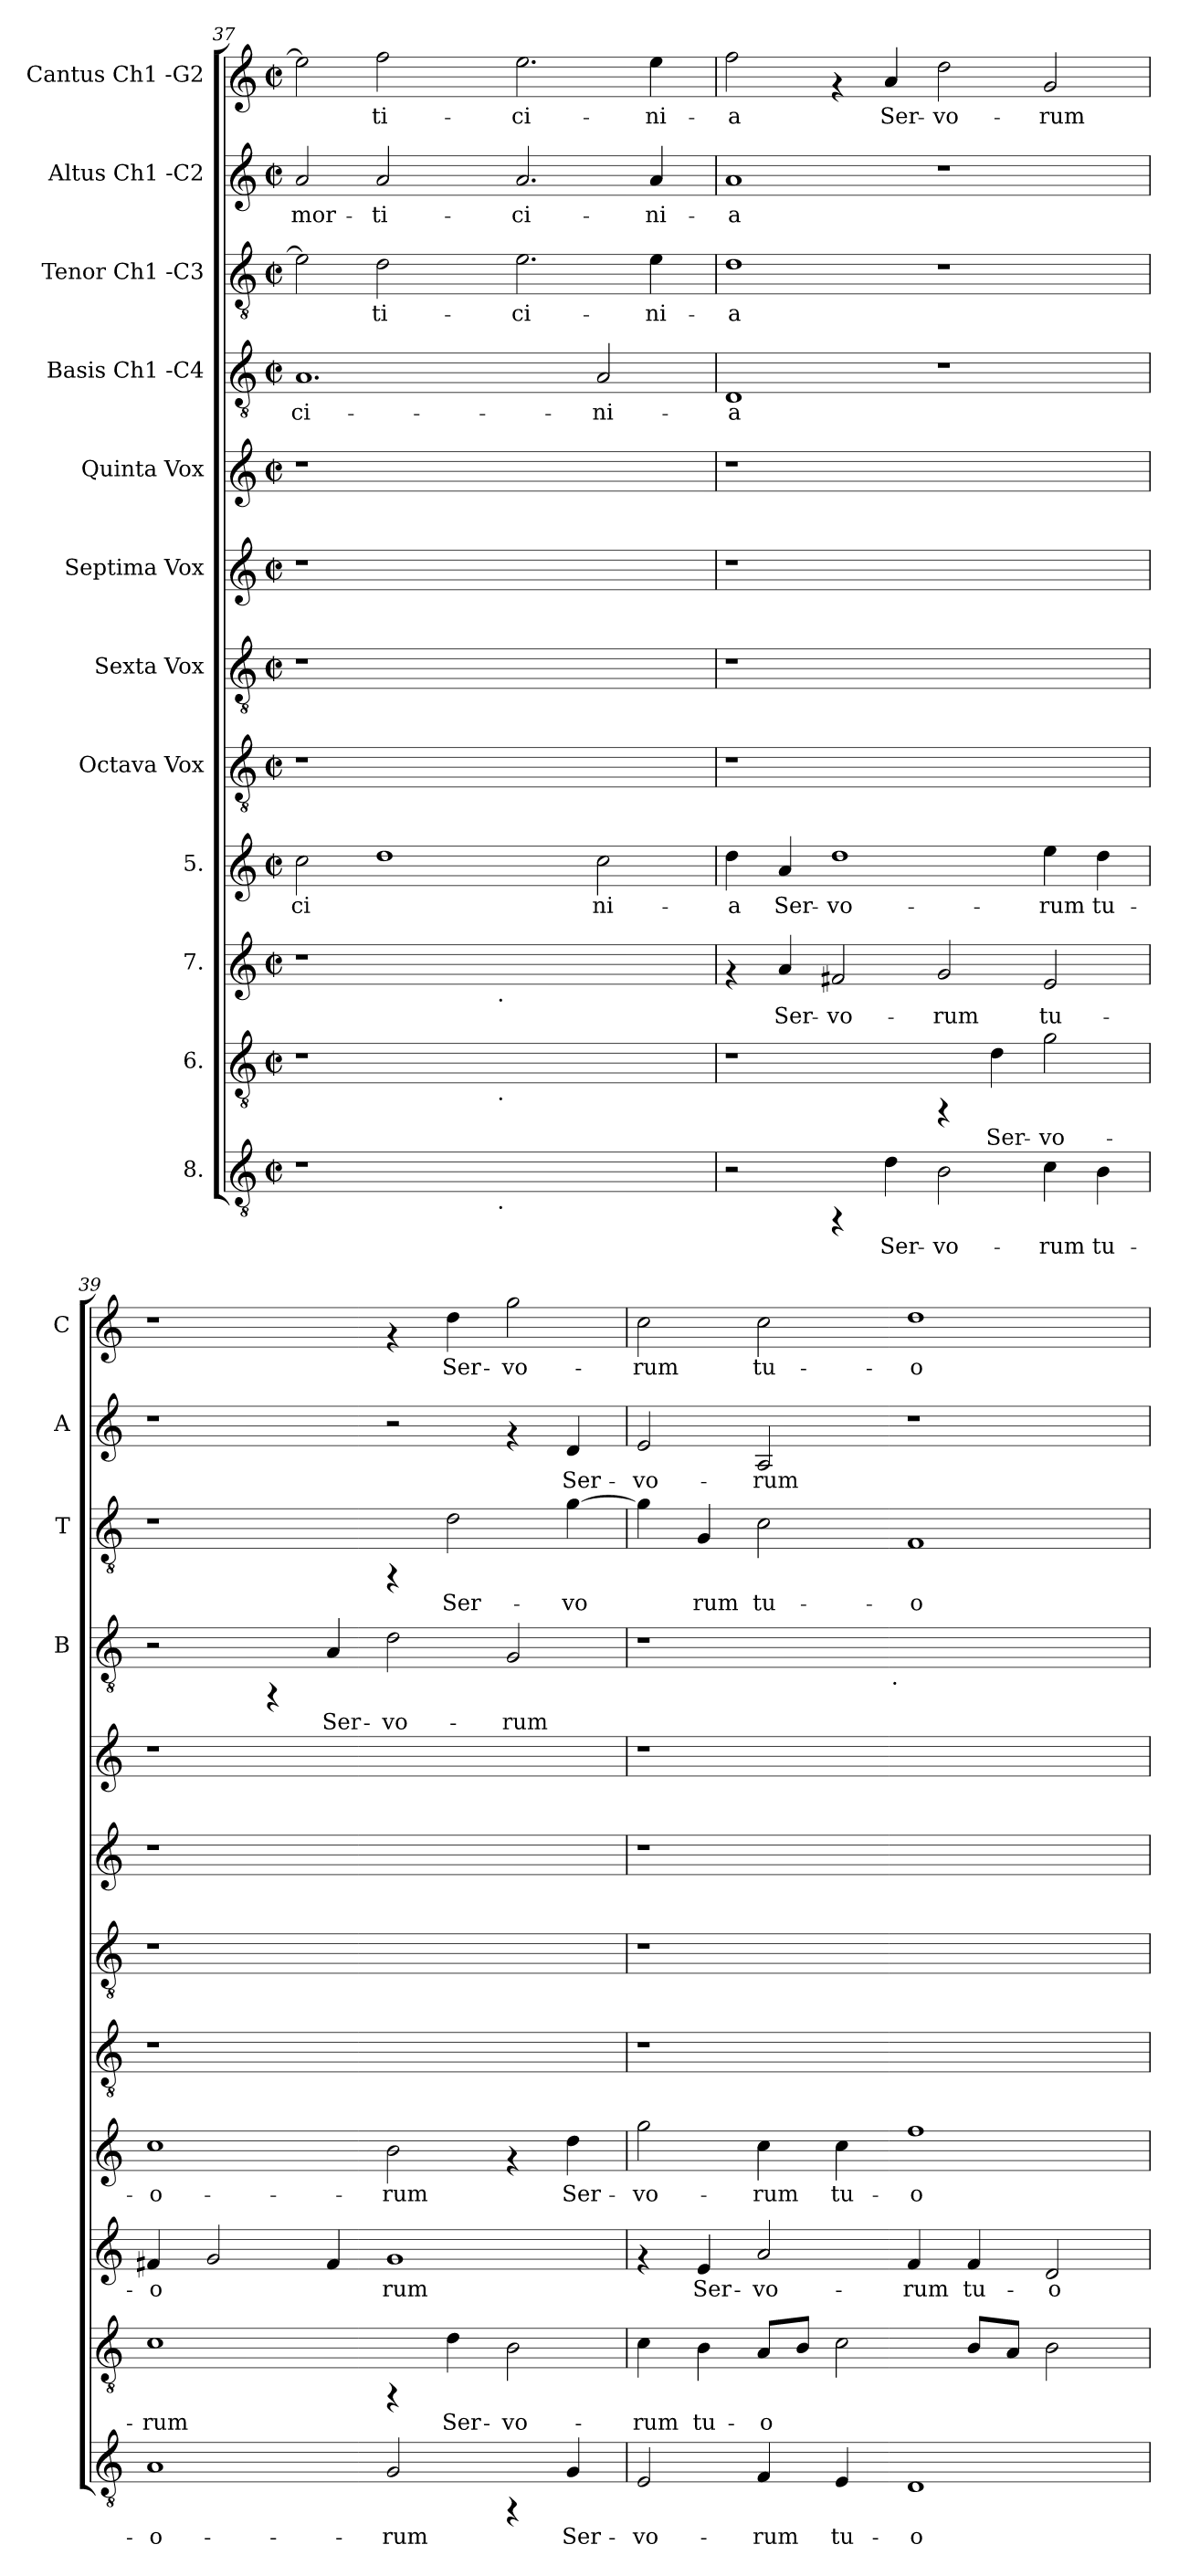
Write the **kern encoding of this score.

**kern	**text	**kern	**text	**kern	**text	**kern	**text	**kern	**kern	**kern	**kern	**kern	**text	**kern	**text	**kern	**text	**kern	**text
*part12	*part12	*part11	*part11	*part10	*part10	*part9	*part9	*part8	*part7	*part6	*part5	*part4	*part4	*part3	*part3	*part2	*part2	*part1	*part1
*staff12	*staff12	*staff11	*staff11	*staff10	*staff10	*staff9	*staff9	*staff8	*staff7	*staff6	*staff5	*staff4	*staff4	*staff3	*staff3	*staff2	*staff2	*staff1	*staff1
*I"8.	*	*I"6.	*	*I"7.	*	*I"5.	*	*I"Octava  Vox	*I"Sexta  Vox	*I"Septima  Vox	*I"Quinta  Vox	*I"Basis  Ch1 -C4	*	*I"Tenor  Ch1 -C3	*	*I"Altus  Ch1 -C2	*	*I"Cantus  Ch1 -G2	*
*	*	*	*	*	*	*	*	*	*	*	*	*I'B	*	*I'T	*	*I'A	*	*I'C	*
*clefGv2	*	*clefGv2	*	*clefG2	*	*clefG2	*	*clefGv2	*clefGv2	*clefG2	*clefG2	*clefGv2	*	*clefGv2	*	*clefG2	*	*clefG2	*
*k[]	*	*k[]	*	*k[]	*	*k[]	*	*k[]	*k[]	*k[]	*k[]	*k[]	*	*k[]	*	*k[]	*	*k[]	*
*C:	*	*C:	*	*C:	*	*C:	*	*C:	*C:	*C:	*C:	*C:	*	*C:	*	*C:	*	*C:	*
*M2/2	*	*M2/2	*	*M2/2	*	*M2/2	*	*M2/2	*M2/2	*M2/2	*M2/2	*M2/2	*	*M2/2	*	*M2/2	*	*M2/2	*
*met(c|)	*	*met(c|)	*	*met(c|)	*	*met(c|)	*	*met(c|)	*met(c|)	*met(c|)	*met(c|)	*met(c|)	*	*met(c|)	*	*met(c|)	*	*met(c|)	*
=37	=37	=37	=37	=37	=37	=37	=37	=37	=37	=37	=37	=37	=37	=37	=37	=37	=37	=37	=37
!	!	!	!	!	!	!	!LO:LY:b:cj	!	!	!	!	!	!LO:LY:b:cj	!	!LO:LY:b:cj	!	!LO:LY:b:cj	!	!LO:LY:b:cj
*^	*	*^	*	*^	*	*	*	*	*	*	*	*	*	*	*	*	*	*	*
1r	2ryy	.	1r	2ryy	.	1r	2ryy	.	2cc\	-ci-	1r	1r	1r	1r	1.A	-ci-	2e\]	--	2a/	mor-	2ee\]	--
!	!	!	!	!	!	!	!	!	!	!LO:LY:b:cj	!	!	!	!	!	!	!	!LO:LY:b:cj	!	!LO:LY:b:cj	!	!LO:LY:b:cj
.	4ryy	.	.	4ryy	.	.	4ryy	.	1dd	--	.	.	.	.	.	.	2d\	-ti-	2a/	-ti-	2ff\	-ti-
.	8ryy	.	.	8ryy	.	.	8ryy	.	.	.	.	.	.	.	.	.	.	.	.	.	.	.
.	16ryy	.	.	16ryy	.	.	16ryy	.	.	.	.	.	.	.	.	.	.	.	.	.	.	.
.	64ryy	.	.	64ryy	.	.	64ryy	.	.	.	.	.	.	.	.	.	.	.	.	.	.	.
!	!	!	!	!	!	!	!LO:TX:b:t=.	!	!	!	!	!	!	!	!	!	!	!	!	!	!	!
!	!	!	!	!LO:TX:b:t=.	!	!	!	!	!	!	!	!	!	!	!	!	!	!	!	!	!	!
!	!LO:TX:b:t=.	!	!	!	!	!	!	!	!	!	!	!	!	!	!	!	!	!	!	!	!	!
.	1ryy	.	.	1ryy	.	.	1ryy	.	.	.	.	.	.	.	.	.	.	.	.	.	.	.
!	!	!	!	!	!	!	!	!	!	!	!	!	!	!	!	!	!	!LO:LY:b:cj	!	!LO:LY:b:cj	!	!LO:LY:b:cj
1ryy	.	.	1ryy	.	.	1ryy	.	.	.	.	1ryy	1ryy	1ryy	1ryy	.	.	2.e\	-ci-	2.a/	-ci-	2.ee\	-ci-
!	!	!	!	!	!	!	!	!	!	!LO:LY:b:cj	!	!	!	!	!	!LO:LY:b:cj	!	!	!	!	!	!
.	.	.	.	.	.	.	.	.	2cc\	-ni-	.	.	.	.	2A/	-ni-	.	.	.	.	.	.
!	!	!	!	!	!	!	!	!	!	!	!	!	!	!	!	!	!	!LO:LY:b:cj	!	!LO:LY:b:cj	!	!LO:LY:b:cj
.	.	.	.	.	.	.	.	.	.	.	.	.	.	.	.	.	4e\	-ni-	4a/	-ni-	4ee\	-ni-
.	32.ryy	.	.	32.ryy	.	.	32.ryy	.	.	.	.	.	.	.	.	.	.	.	.	.	.	.
=38	=38	=38	=38	=38	=38	=38	=38	=38	=38	=38	=38	=38	=38	=38	=38	=38	=38	=38	=38	=38	=38	=38
!	!	!	!	!	!	!	!	!	!	!LO:LY:b:cj	!	!	!	!	!	!LO:LY:b:cj	!	!LO:LY:b:cj	!	!LO:LY:b:cj	!	!LO:LY:b:cj
*v	*v	*	*	*	*	*v	*v	*	*	*	*	*	*	*	*	*	*	*	*	*	*	*
*	*	*v	*v	*	*	*	*	*	*	*	*	*	*	*	*	*	*	*	*	*
2r	.	1r	.	4rf	.	4dd\	-a	1r	1r	1r	1r	1D	-a	1d	-a	1a	-a	2ff\	-a
!	!	!	!	!	!LO:LY:b:cj	!	!LO:LY:b:cj	!	!	!	!	!	!	!	!	!	!	!	!
.	.	.	.	4a/	-Ser-	4a/	Ser-	.	.	.	.	.	.	.	.	.	.	.	.
!	!	!	!	!	!LO:LY:b:cj	!	!LO:LY:b:cj	!	!	!	!	!	!	!	!	!	!	!	!
4rFF	.	.	.	2f#X/	-vo-	1dd	-vo-	.	.	.	.	.	.	.	.	.	.	4rf	.
!	!LO:LY:b:cj	!	!	!	!	!	!	!	!	!	!	!	!	!	!	!	!	!	!LO:LY:b:cj
4d\	-Ser-	.	.	.	.	.	.	.	.	.	.	.	.	.	.	.	.	4a/	Ser-
!	!LO:LY:b:cj	!	!	!	!LO:LY:b:cj	!	!	!	!	!	!	!	!	!	!	!	!	!	!LO:LY:b:cj
2B\	-vo-	4rFF	.	2g/	-rum	.	.	1ryy	1ryy	1ryy	1ryy	1r	.	1r	.	1r	.	2dd\	-vo-
!	!	!	!LO:LY:b:cj	!	!	!	!	!	!	!	!	!	!	!	!	!	!	!	!
.	.	4d\	Ser-	.	.	.	.	.	.	.	.	.	.	.	.	.	.	.	.
!	!LO:LY:b:cj	!	!LO:LY:b:cj	!	!LO:LY:b:cj	!	!LO:LY:b:cj	!	!	!	!	!	!	!	!	!	!	!	!LO:LY:b:cj
4c\	-rum	2g\	-vo-	2e/	tu-	4ee\	-rum	.	.	.	.	.	.	.	.	.	.	2g/	-rum
!	!LO:LY:b:cj	!	!	!	!	!	!LO:LY:b:cj	!	!	!	!	!	!	!	!	!	!	!	!
4B\	tu-	.	.	.	.	4dd\	tu-	.	.	.	.	.	.	.	.	.	.	.	.
!!LO:PB:g=z
=39	=39	=39	=39	=39	=39	=39	=39	=39	=39	=39	=39	=39	=39	=39	=39	=39	=39	=39	=39
!	!LO:LY:b:cj	!	!LO:LY:b:cj	!	!LO:LY:b:cj	!	!LO:LY:b:cj	!	!	!	!	!	!	!	!	!	!	!	!
1A	-o-	1c	-rum	4f#X/	-o-	1cc	-o-	1r	1r	1r	1r	2r	.	1r	.	1r	.	1r	.
!	!	!	!	!	!LO:LY:b:cj	!	!	!	!	!	!	!	!	!	!	!	!	!	!
.	.	.	.	2g/	--	.	.	.	.	.	.	.	.	.	.	.	.	.	.
.	.	.	.	.	.	.	.	.	.	.	.	4rFF	.	.	.	.	.	.	.
!	!	!	!	!	!LO:LY:b:cj	!	!	!	!	!	!	!	!LO:LY:b:cj	!	!	!	!	!	!
.	.	.	.	4f#/	--	.	.	.	.	.	.	4A/	Ser-	.	.	.	.	.	.
!	!LO:LY:b:cj	!	!	!	!LO:LY:b:cj	!	!LO:LY:b:cj	!	!	!	!	!	!LO:LY:b:cj	!	!	!	!	!	!
2G/	-rum	4rFF	.	1g	-rum	2b\	-rum	1ryy	1ryy	1ryy	1ryy	2d\	-vo-	4rFF	.	2r	.	4rf	.
!	!	!	!LO:LY:b:cj	!	!	!	!	!	!	!	!	!	!	!	!LO:LY:b:cj	!	!	!	!LO:LY:b:cj
.	.	4d\	Ser-	.	.	.	.	.	.	.	.	.	.	2d\	Ser-	.	.	4dd\	Ser-
!	!	!	!LO:LY:b:cj	!	!	!	!	!	!	!	!	!	!LO:LY:b:cj	!	!	!	!	!	!LO:LY:b:cj
4rFF	.	2B\	-vo-	.	.	4rf	.	.	.	.	.	2G/	-rum	.	.	4rf	.	2gg\	-vo-
!	!LO:LY:b:cj	!	!	!	!	!	!LO:LY:b:cj	!	!	!	!	!	!	!	!LO:LY:b:cj	!	!LO:LY:b:cj	!	!
4G/	Ser-	.	.	.	.	4dd\	Ser-	.	.	.	.	.	.	[>4g\	-vo-	4d/	Ser-	.	.
=40	=40	=40	=40	=40	=40	=40	=40	=40	=40	=40	=40	=40	=40	=40	=40	=40	=40	=40	=40
!	!LO:LY:b:cj	!	!LO:LY:b:cj	!	!	!	!LO:LY:b:cj	!	!	!	!	!	!	!	!LO:LY:b:cj	!	!LO:LY:b:cj	!	!LO:LY:b:cj
*	*	*	*	*	*	*	*	*	*	*	*	*^	*	*	*	*	*	*	*
2E/	-vo-	4c\	-rum	4rf	.	2gg\	-vo-	1r	1r	1r	1r	1r	2ryy	.	4g\]	--	2e/	-vo-	2cc\	-rum
!	!	!	!LO:LY:b:cj	!	!LO:LY:b:cj	!	!	!	!	!	!	!	!	!	!	!LO:LY:b:cj	!	!	!	!
.	.	4B\	tu-	4e/	Ser-	.	.	.	.	.	.	.	.	.	4G/	-rum	.	.	.	.
!	!LO:LY:b:cj	!	!LO:LY:b:cj	!	!LO:LY:b:cj	!	!LO:LY:b:cj	!	!	!	!	!	!	!	!	!LO:LY:b:cj	!	!LO:LY:b:cj	!	!LO:LY:b:cj
4F/	-rum	8A/L	-o-	2a/	-vo-	4cc\	-rum	.	.	.	.	.	4...ryy	.	2c\	tu-	2A/	-rum	2cc\	tu-
!	!	!	!LO:LY:b:cj	!	!	!	!	!	!	!	!	!	!	!	!	!	!	!	!	!
.	.	8B/J	--	.	.	.	.	.	.	.	.	.	.	.	.	.	.	.	.	.
!	!LO:LY:b:cj	!	!LO:LY:b:cj	!	!	!	!LO:LY:b:cj	!	!	!	!	!	!	!	!	!	!	!	!	!
4E/	tu-	2c\	--	.	.	4cc\	tu-	.	.	.	.	.	.	.	.	.	.	.	.	.
!	!	!	!	!	!	!	!	!	!	!	!	!	!LO:TX:b:t=.	!	!	!	!	!	!	!
.	.	.	.	.	.	.	.	.	.	.	.	.	1ryy	.	.	.	.	.	.	.
!	!LO:LY:b:cj	!	!	!	!LO:LY:b:cj	!	!LO:LY:b:cj	!	!	!	!	!	!	!	!	!LO:LY:b:cj	!	!	!	!LO:LY:b:cj
1D	-o-	.	.	4f/	-rum	1ff	-o-	1ryy	1ryy	1ryy	1ryy	1ryy	.	.	1F	-o-	1r	.	1dd	-o-
!	!	!	!LO:LY:b:cj	!	!LO:LY:b:cj	!	!	!	!	!	!	!	!	!	!	!	!	!	!	!
.	.	8B/L	--	4f/	tu-	.	.	.	.	.	.	.	.	.	.	.	.	.	.	.
!	!	!	!LO:LY:b:cj	!	!	!	!	!	!	!	!	!	!	!	!	!	!	!	!	!
.	.	8A/J	--	.	.	.	.	.	.	.	.	.	.	.	.	.	.	.	.	.
!	!	!	!LO:LY:b:cj	!	!LO:LY:b:cj	!	!	!	!	!	!	!	!	!	!	!	!	!	!	!
.	.	2B\	--	2d/	-o-	.	.	.	.	.	.	.	.	.	.	.	.	.	.	.
.	.	.	.	.	.	.	.	.	.	.	.	.	32ryy	.	.	.	.	.	.	.
*	*	*	*	*	*	*	*	*	*	*	*	*v	*v	*	*	*	*	*	*	*
=	=	=	=	=	=	=	=	=	=	=	=	=	=	=	=	=	=	=	=
*-	*-	*-	*-	*-	*-	*-	*-	*-	*-	*-	*-	*-	*-	*-	*-	*-	*-	*-	*-
